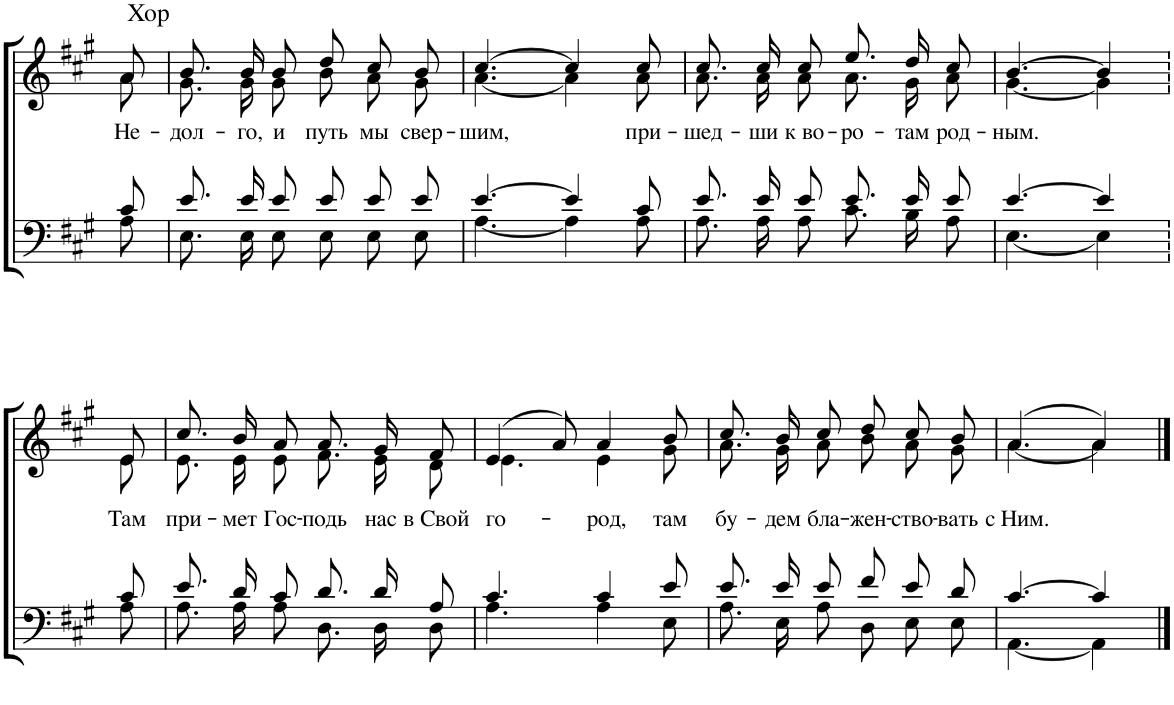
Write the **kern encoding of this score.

**kern	**kern	**text	**kern
*part3	*part2	*part2	*part1
*staff3	*staff2	*staff2	*staff1
*I"T.B.	*I"S.A.	*	*I"Women
!!LO:PB:g=z
*clefF4	*clefG2	*	*clefG2
*k[f#c#g#]	*k[f#c#g#]	*	*k[f#c#g#]
*M6/8	*M6/8	*	*M6/8
=21	=21	=21	=21
*^	*	*	*
!	!	!	!	!LO:TX:a:t=Хор
!	!	!	!LO:LY:b	!
*	*	*^	*	*
8c#/	8A\	8a/	8a\	Не-	2.r
2ryy	2ryy	2ryy	2ryy	.	.
8ryy	8ryy	8ryy	8ryy	.	.
=22	=22	=22	=22	=22	=22
!	!	!	!	!LO:LY:b	!
8.e/L	8.E\L	8.b/L	8.g#\L	-дол-	2.r
!	!	!	!	!LO:LY:b	!
16e/K	16E\K	16b/K	16g#\K	-го,	.
!	!	!	!	!LO:LY:b	!
8e/J	8E\J	8b/J	8g#\J	и	.
!	!	!	!	!LO:LY:b	!
8e/L	8E\L	8dd/L	8b\L	путь	.
!	!	!	!	!LO:LY:b	!
8e/	8E\	8cc#/	8a\	мы	.
!	!	!	!	!LO:LY:b	!
8e/J	8E\J	8b/J	8g#\J	свер-	.
=23	=23	=23	=23	=23	=23
!	!	!	!	!LO:LY:b	!
[4.e/	[4.A\	[4.cc#/	[4.a\	-шим,	2.r
4e/]	4A\]	4cc#/]	4a\]	.	.
!	!	!	!	!LO:LY:b	!
8c#/	8A\	8cc#/	8a\	при-	.
=24	=24	=24	=24	=24	=24
!	!	!	!	!LO:LY:b	!
8.e/L	8.A\L	8.cc#/L	8.a\L	-шед-	2.r
!	!	!	!	!LO:LY:b	!
16e/K	16A\K	16cc#/K	16a\K	-ши	.
!	!	!	!	!LO:LY:b	!
8e/J	8A\J	8cc#/J	8a\J	к во-	.
!	!	!	!	!LO:LY:b	!
8.e/L	8.c#\L	8.ee/L	8.a\L	-ро-	.
!	!	!	!	!LO:LY:b	!
16e/K	16B\K	16dd/K	16g#\K	-там	.
!	!	!	!	!LO:LY:b	!
8e/J	8A\J	8cc#/J	8a\J	род-	.
=25	=25	=25	=25	=25	=25
!	!	!	!	!LO:LY:b	!
[4.e/	[4.E\	[4.b/	[4.g#\	-ным.	2.r
4e/]	4E\]	4b/]	4g#\]	.	.
8ryy	8ryy	8ryy	8ryy	.	.
!!LO:LB:g=z
=26	=26	=26	=26	=26	=26
!	!	!	!	!LO:LY:b	!
8c#/	8A\	8e/	8e\	Там	2.r
2ryy	2ryy	2ryy	2ryy	.	.
8ryy	8ryy	8ryy	8ryy	.	.
=27	=27	=27	=27	=27	=27
!	!	!	!	!LO:LY:b	!
8.e/L	8.A\L	8.cc#/L	8.e\L	при-	2.r
!	!	!	!	!LO:LY:b	!
16d/K	16A\K	16b/K	16e\K	-мет	.
!	!	!	!	!LO:LY:b	!
8c#/J	8A\J	8a/J	8e\J	Гос-	.
!	!	!	!	!LO:LY:b	!
8.d/L	8.D\L	8.a/L	8.f#\L	-подь	.
!	!	!	!	!LO:LY:b	!
16d/K	16D\K	16g#/K	16e\K	нас	.
!	!	!	!	!LO:LY:b	!
8A/J	8D\J	8f#/J	8d\J	в Свой	.
=28	=28	=28	=28	=28	=28
!	!	!	!	!LO:LY:b	!
4.c#/	4.A\	(4e/	4.e\	го-	2.r
.	.	8a/)	.	.	.
!	!	!	!	!LO:LY:b	!
4c#/	4A\	4a/	4e\	-род,	.
!	!	!	!	!LO:LY:b	!
8e/	8E\	8b/	8g#\	там	.
=29	=29	=29	=29	=29	=29
!	!	!	!	!LO:LY:b	!
8.e/L	8.A\L	8.cc#/L	8.a\L	бу-	2.r
!	!	!	!	!LO:LY:b	!
16e/K	16E\K	16b/K	16g#\K	-дем	.
!	!	!	!	!LO:LY:b	!
8e/J	8A\J	8cc#/J	8a\J	бла-	.
!	!	!	!	!LO:LY:b	!
8f#/L	8D\L	8dd/L	8b\L	-жен-	.
!	!	!	!	!LO:LY:b	!
8e/	8E\	8cc#/	8a\	-ство-	.
!	!	!	!	!LO:LY:b	!
8d/J	8E\J	8b/J	8g#\J	-вать	.
=30	=30	=30	=30	=30	=30
!	!	!	!	!LO:LY:b	!
[4.c#/	[4.AA\	(4.a/	[4.a\	с Ним.	2.r
4c#/]	4AA\]	4a/])	4a\	.	.
8ryy	8ryy	8ryy	8ryy	.	.
*v	*v	*	*	*	*
*	*v	*v	*	*
==	==	==	==
*-	*-	*-	*-
